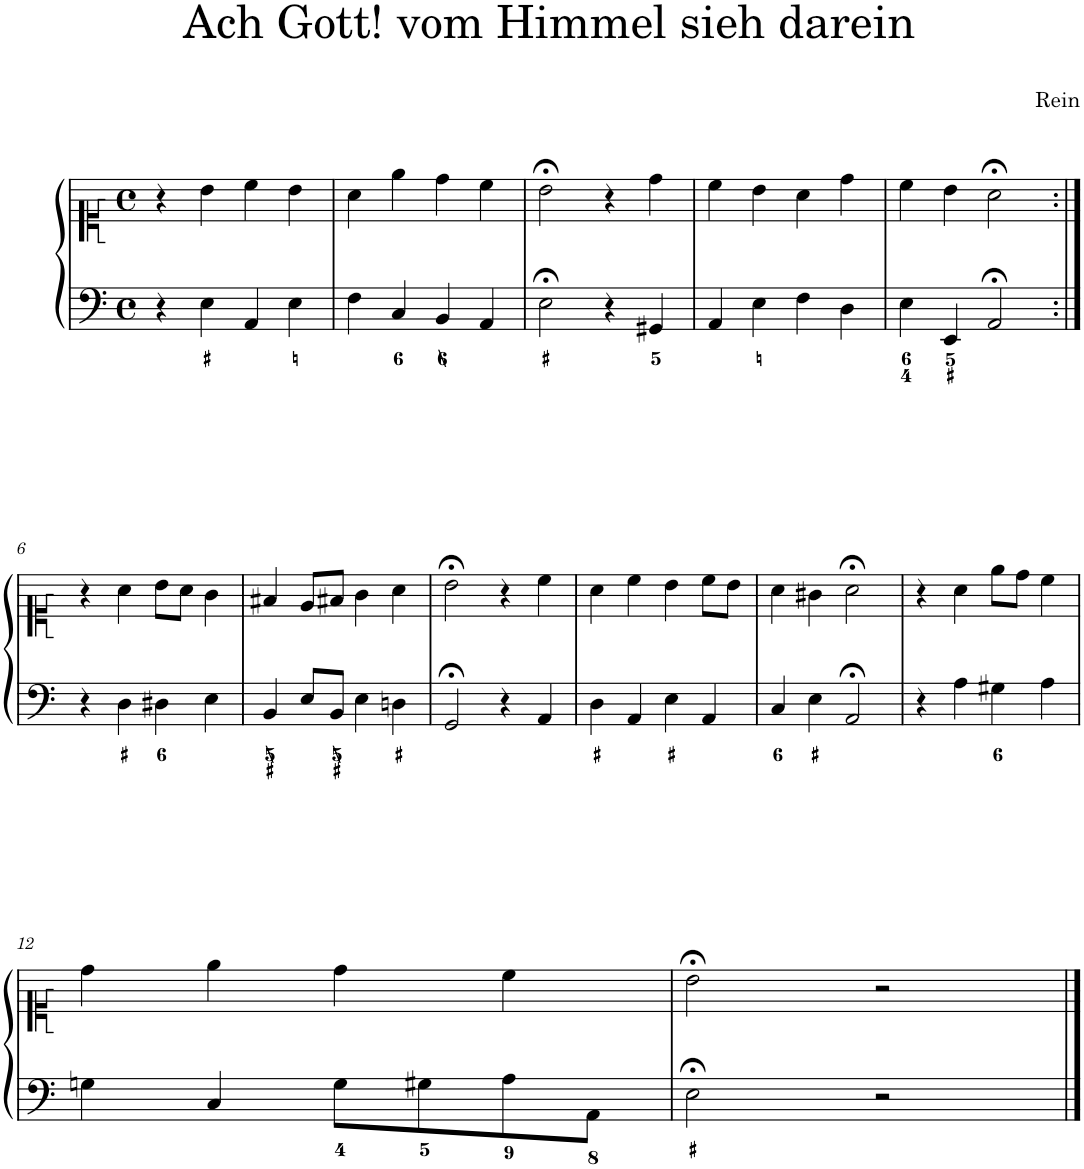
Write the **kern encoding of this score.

**kern	**kern
*part1	*part1
*staff2	*staff1
*I"Piano	*
*I'Pno.	*
*clefF4	*clefC1
*k[]	*k[]
*M4/4	*M4/4
*met(c)	*met(c)
=1	=1
4r	4r
4E\	4b\
4AA/	4cc\
4E\	4b\
=2	=2
4F\	4a\
4C/	4ee\
4BB/	4dd\
4AA/	4cc\
=3	=3
2E;<\	2b;<\
4r	4r
4GG#X/	4dd\
=4	=4
4AA/	4cc\
4E\	4b\
4F\	4a\
4D\	4dd\
=5	=5
4E\	4cc\
4EE/	4b\
2AA;</	2a;<\
!!LO:LB:g=z
=6:|!	=6:|!
4r	4r
4D\	4a\
4D#X\	8b\L
.	8a\J
4E\	4g\
=7	=7
4BB/	4f#X/
8E/L	8e/L
8BB/J	8f#X/J
4E\	4g\
4Dn\	4a\
=8	=8
2GG;</	2b;<\
4r	4r
4AA/	4cc\
=9	=9
4D\	4a\
4AA/	4cc\
4E\	4b\
4AA/	8cc\L
.	8b\J
=10	=10
4C/	4a\
4E\	4g#X\
2AA;</	2a;<\
=11	=11
4r	4r
4A\	4a\
4G#X\	8ee\L
.	8dd\J
4A\	4cc\
!!LO:LB:g=z
=12	=12
4Gn\	4dd\
4C/	4ee\
8G\L	4dd\
8G#X\	.
8A\	4cc\
8AA\J	.
=13	=13
2E;<\	2b;<\
2r	2r
==	==
*-	*-
